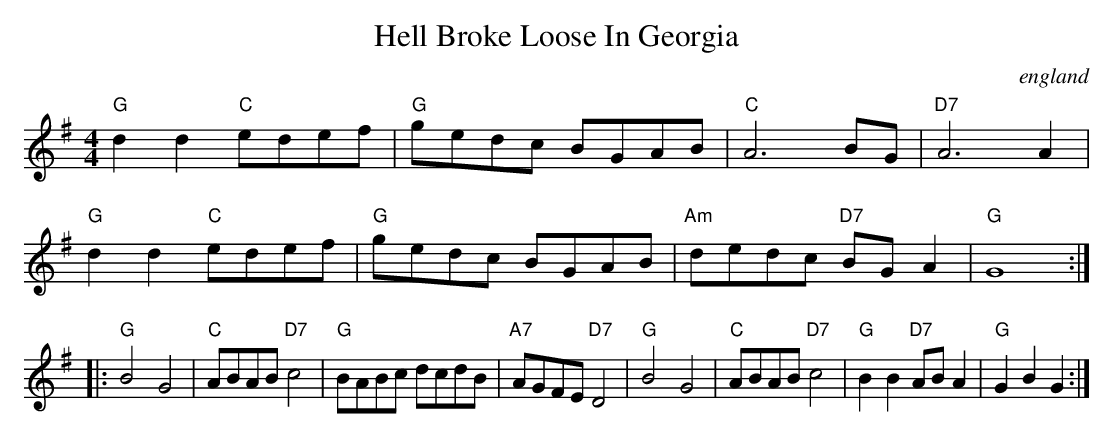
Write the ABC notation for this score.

X:1
T:Hell Broke Loose In Georgia
O:england
M:4/4
L:1/4
K:G
"G"dd "C"e/2d/2e/2f/2|"G"g/2e/2d/2c/2 B/2G/2A/2B/2|"C"A3B/2G/2|"D7"A3A|
"G"dd "C"e/2d/2e/2f/2|"G"g/2e/2d/2c/2 B/2G/2A/2B/2|\
"Am"d/2e/2d/2c/2 "D7"B/2G/2A|"G"G4::
"G"B2 G2|"C"A/2B/2A/2B/2 "D7"c2|"G"B/2A/2B/2c/2 d/2c/2d/2B/2|\
"A7"A/2G/2F/2E/2 "D7"D2|"G"B2 G2|"C"A/2B/2A/2B/2 "D7"c2|"G"BB "D7"A/2B/2A|"G"GB G:|
